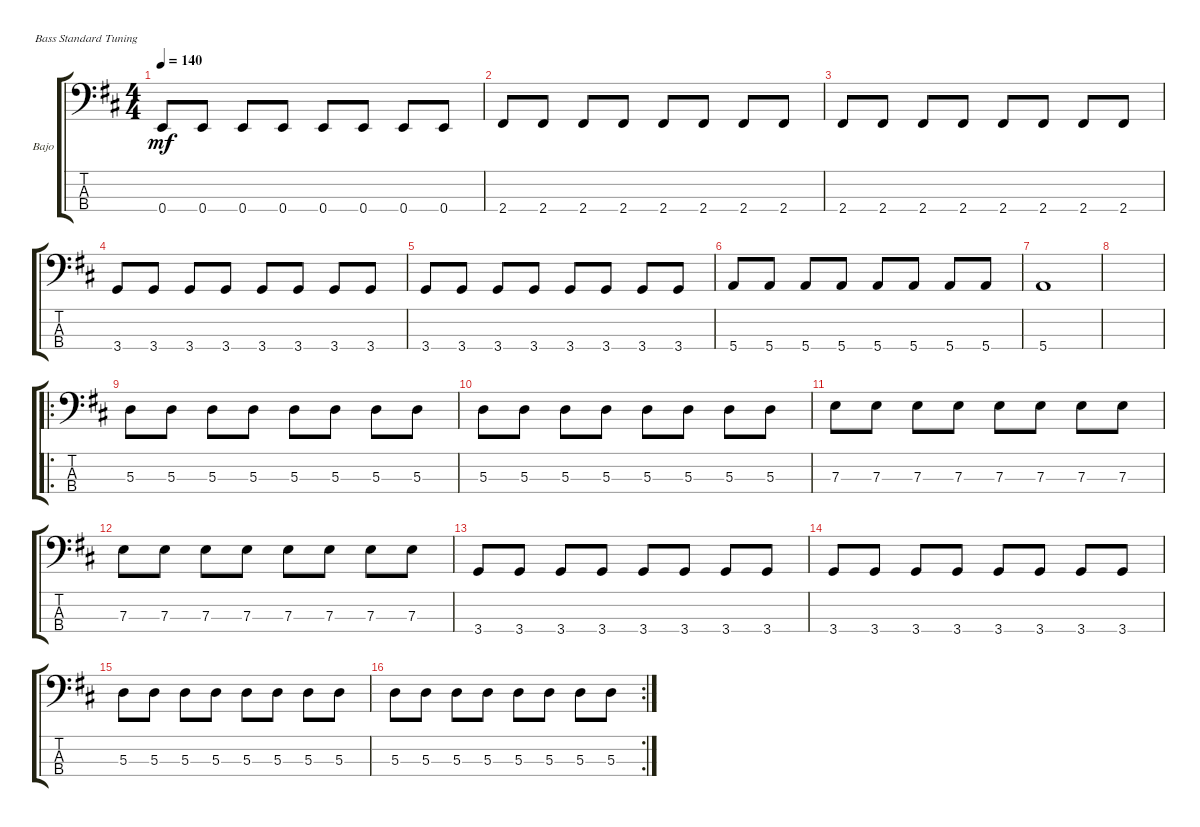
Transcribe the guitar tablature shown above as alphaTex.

\defaultSystemsLayout 4
\bracketExtendMode groupsimilarinstruments
\firstSystemTrackNameOrientation horizontal
\otherSystemsTrackNameOrientation horizontal
\track ("Bajo" "Bajo") {instrument electricbassfinger}
\staff {score tabs}
\tuning (G2 D2 A1 E1)
\ts (4 4)
\tempo 140
\clef f4
\ks d
0.4.8{dy mf} 0.4.8 0.4.8 0.4.8 0.4.8 0.4.8 0.4.8 0.4.8 |
2.4.8 2.4.8 2.4.8 2.4.8 2.4.8 2.4.8 2.4.8 2.4.8 |
2.4.8 2.4.8 2.4.8 2.4.8 2.4.8 2.4.8 2.4.8 2.4.8 |
3.4.8 3.4.8 3.4.8 3.4.8 3.4.8 3.4.8 3.4.8 3.4.8 |
3.4.8 3.4.8 3.4.8 3.4.8 3.4.8 3.4.8 3.4.8 3.4.8 |
5.4.8 5.4.8 5.4.8 5.4.8 5.4.8 5.4.8 5.4.8 5.4.8 |
5.4.1 |
|
\ro
5.3.8 5.3.8 5.3.8 5.3.8 5.3.8 5.3.8 5.3.8 5.3.8 |
5.3.8 5.3.8 5.3.8 5.3.8 5.3.8 5.3.8 5.3.8 5.3.8 |
7.3.8 7.3.8 7.3.8 7.3.8 7.3.8 7.3.8 7.3.8 7.3.8 |
7.3.8 7.3.8 7.3.8 7.3.8 7.3.8 7.3.8 7.3.8 7.3.8 |
3.4.8 3.4.8 3.4.8 3.4.8 3.4.8 3.4.8 3.4.8 3.4.8 |
3.4.8 3.4.8 3.4.8 3.4.8 3.4.8 3.4.8 3.4.8 3.4.8 |
5.3.8 5.3.8 5.3.8 5.3.8 5.3.8 5.3.8 5.3.8 5.3.8 |
\rc 2
5.3.8 5.3.8 5.3.8 5.3.8 5.3.8 5.3.8 5.3.8 5.3.8
